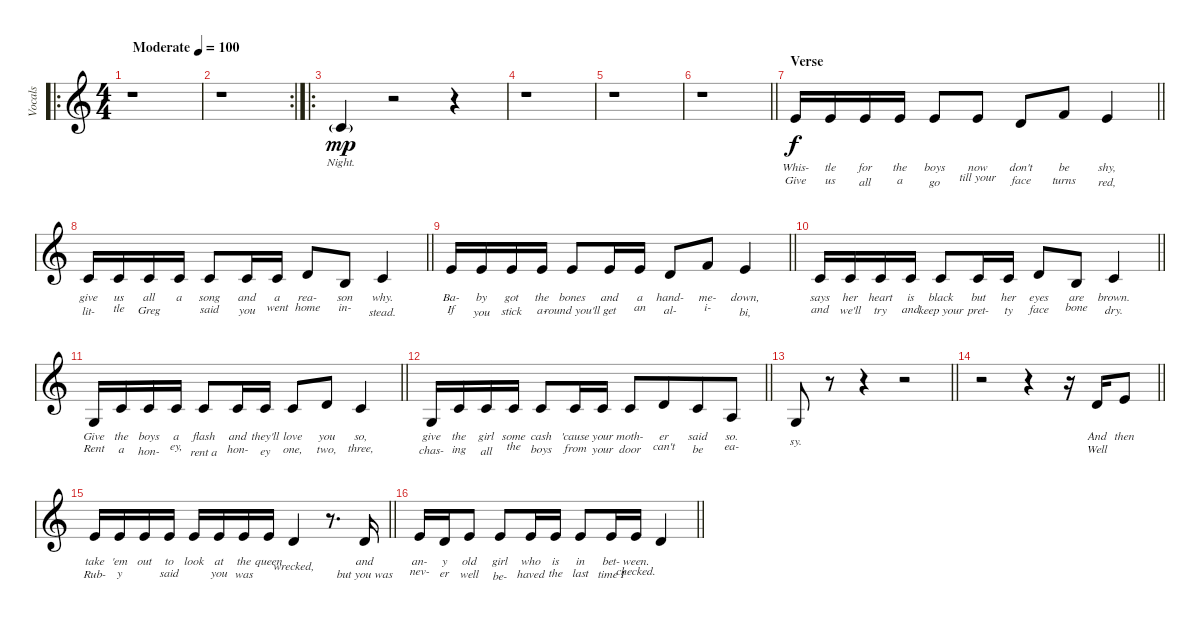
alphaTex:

\track ("Vocals" "Vocals") {instrument honkytonkpiano}
\staff {score}
\tuning (E4 B3 G3 D3 A2 E2) {hide}
\ro
\ts (4 4)
\tempo (100 "Moderate")
\clef g2
\ks c
r.1{dy mp volume 0 instrument honkytonkpiano} |
\rc 2
r.1 |
\ro
1.2{g}.4{lyrics (0 "Night.") lyrics (1 "") lyrics (2 "") lyrics (3 "") lyrics (4 "")} r.2 r.4 |
r.1 |
r.1 |
\barLineRight lightlight
r.1 |
\section ("" "Verse")
\barLineRight lightlight
0.1.16{lyrics (0 "") lyrics (1 "Whis-") lyrics (2 "Give") lyrics (3 "") lyrics (4 "") dy f volume 16} 0.1.16{lyrics (0 "") lyrics (1 "tle") lyrics (2 "us") lyrics (3 "") lyrics (4 "")} 0.1.16{lyrics (0 "") lyrics (1 "for") lyrics (2 "all") lyrics (3 "") lyrics (4 "")} 0.1.16{lyrics (0 "") lyrics (1 "the") lyrics (2 "a") lyrics (3 "") lyrics (4 "")} 0.1.8{lyrics (0 "") lyrics (1 "boys") lyrics (2 "go") lyrics (3 "") lyrics (4 "")} 0.1.8{lyrics (0 "") lyrics (1 "now") lyrics (2 "till your") lyrics (3 "") lyrics (4 "")} 3.2.8{lyrics (0 "") lyrics (1 "don't") lyrics (2 "face") lyrics (3 "") lyrics (4 "")} 1.1.8{lyrics (0 "") lyrics (1 "be") lyrics (2 "turns") lyrics (3 "") lyrics (4 "")} 0.1.4{lyrics (0 "") lyrics (1 "shy,") lyrics (2 "red,") lyrics (3 "") lyrics (4 "")} |
\barLineRight lightlight
1.2.16{lyrics (0 "") lyrics (1 "give") lyrics (2 "lit-") lyrics (3 "") lyrics (4 "")} 1.2.16{lyrics (0 "") lyrics (1 "us") lyrics (2 "tle") lyrics (3 "") lyrics (4 "")} 1.2.16{lyrics (0 "") lyrics (1 "all") lyrics (2 "Greg") lyrics (3 "") lyrics (4 "")} 1.2.16{lyrics (0 "") lyrics (1 "a") lyrics (2 "") lyrics (3 "") lyrics (4 "")} 1.2.8{lyrics (0 "") lyrics (1 "song") lyrics (2 "said") lyrics (3 "") lyrics (4 "")} 1.2.16{lyrics (0 "") lyrics (1 "and") lyrics (2 "you") lyrics (3 "") lyrics (4 "")} 1.2.16{lyrics (0 "") lyrics (1 "a") lyrics (2 "went") lyrics (3 "") lyrics (4 "")} 3.2.8{lyrics (0 "") lyrics (1 "rea-") lyrics (2 "home") lyrics (3 "") lyrics (4 "")} 0.2.8{lyrics (0 "") lyrics (1 "son") lyrics (2 "in-") lyrics (3 "") lyrics (4 "")} 1.2.4{lyrics (0 "") lyrics (1 "why.") lyrics (2 "stead.") lyrics (3 "") lyrics (4 "")} |
\barLineRight lightlight
0.1.16{lyrics (0 "") lyrics (1 "Ba-") lyrics (2 "If") lyrics (3 "") lyrics (4 "")} 0.1.16{lyrics (0 "") lyrics (1 "by") lyrics (2 "you") lyrics (3 "") lyrics (4 "")} 0.1.16{lyrics (0 "") lyrics (1 "got") lyrics (2 "stick") lyrics (3 "") lyrics (4 "")} 0.1.16{lyrics (0 "") lyrics (1 "the") lyrics (2 "a-") lyrics (3 "") lyrics (4 "")} 0.1.8{lyrics (0 "") lyrics (1 "bones") lyrics (2 "round you'll") lyrics (3 "") lyrics (4 "")} 0.1.16{lyrics (0 "") lyrics (1 "and") lyrics (2 "get") lyrics (3 "") lyrics (4 "")} 0.1.16{lyrics (0 "") lyrics (1 "a") lyrics (2 "an") lyrics (3 "") lyrics (4 "")} 3.2.8{lyrics (0 "") lyrics (1 "hand-") lyrics (2 "al-") lyrics (3 "") lyrics (4 "")} 1.1.8{lyrics (0 "") lyrics (1 "me-") lyrics (2 "i-") lyrics (3 "") lyrics (4 "")} 0.1.4{lyrics (0 "") lyrics (1 "down,") lyrics (2 "bi,") lyrics (3 "") lyrics (4 "")} |
\barLineRight lightlight
1.2.16{lyrics (0 "") lyrics (1 "says") lyrics (2 "and") lyrics (3 "") lyrics (4 "")} 1.2.16{lyrics (0 "") lyrics (1 "her") lyrics (2 "we'll") lyrics (3 "") lyrics (4 "")} 1.2.16{lyrics (0 "") lyrics (1 "heart") lyrics (2 "try") lyrics (3 "") lyrics (4 "")} 1.2.16{lyrics (0 "") lyrics (1 "is") lyrics (2 "and") lyrics (3 "") lyrics (4 "")} 1.2.8{lyrics (0 "") lyrics (1 "black") lyrics (2 "keep your") lyrics (3 "") lyrics (4 "")} 1.2.16{lyrics (0 "") lyrics (1 "but") lyrics (2 "pret-") lyrics (3 "") lyrics (4 "")} 1.2.16{lyrics (0 "") lyrics (1 "her") lyrics (2 "ty") lyrics (3 "") lyrics (4 "")} 3.2.8{lyrics (0 "") lyrics (1 "eyes") lyrics (2 "face") lyrics (3 "") lyrics (4 "")} 0.2.8{lyrics (0 "") lyrics (1 "are") lyrics (2 "bone") lyrics (3 "") lyrics (4 "")} 1.2.4{lyrics (0 "") lyrics (1 "brown.") lyrics (2 "dry.") lyrics (3 "") lyrics (4 "")} |
\barLineRight lightlight
0.3.16{lyrics (0 "") lyrics (1 "Give") lyrics (2 "Rent") lyrics (3 "") lyrics (4 "")} 1.2.16{lyrics (0 "") lyrics (1 "the") lyrics (2 "a") lyrics (3 "") lyrics (4 "")} 1.2.16{lyrics (0 "") lyrics (1 "boys") lyrics (2 "hon-") lyrics (3 "") lyrics (4 "")} 1.2.16{lyrics (0 "") lyrics (1 "a") lyrics (2 "ey,") lyrics (3 "") lyrics (4 "")} 1.2.8{lyrics (0 "") lyrics (1 "flash") lyrics (2 "rent a") lyrics (3 "") lyrics (4 "")} 1.2.16{lyrics (0 "") lyrics (1 "and") lyrics (2 "hon-") lyrics (3 "") lyrics (4 "")} 1.2.16{lyrics (0 "") lyrics (1 "they'll") lyrics (2 "ey") lyrics (3 "") lyrics (4 "")} 1.2.8{lyrics (0 "") lyrics (1 "love") lyrics (2 "one,") lyrics (3 "") lyrics (4 "")} 3.2.8{lyrics (0 "") lyrics (1 "you") lyrics (2 "two,") lyrics (3 "") lyrics (4 "")} 1.2.4{lyrics (0 "") lyrics (1 "so,") lyrics (2 "three,") lyrics (3 "") lyrics (4 "")} |
\barLineRight lightlight
0.3.16{lyrics (0 "") lyrics (1 "give") lyrics (2 "chas-") lyrics (3 "") lyrics (4 "")} 1.2.16{lyrics (0 "") lyrics (1 "the") lyrics (2 "ing") lyrics (3 "") lyrics (4 "")} 1.2.16{lyrics (0 "") lyrics (1 "girl") lyrics (2 "all") lyrics (3 "") lyrics (4 "")} 1.2.16{lyrics (0 "") lyrics (1 "some") lyrics (2 "the") lyrics (3 "") lyrics (4 "")} 1.2.8{lyrics (0 "") lyrics (1 "cash") lyrics (2 "boys") lyrics (3 "") lyrics (4 "")} 1.2.16{lyrics (0 "") lyrics (1 "'cause") lyrics (2 "from") lyrics (3 "") lyrics (4 "")} 1.2.16{lyrics (0 "") lyrics (1 "your") lyrics (2 "your") lyrics (3 "") lyrics (4 "")} 1.2.8{lyrics (0 "") lyrics (1 "moth-") lyrics (2 "door") lyrics (3 "") lyrics (4 "")} 3.2.8{lyrics (0 "") lyrics (1 "er") lyrics (2 "can't") lyrics (3 "") lyrics (4 "") beam merge} 1.2.8{lyrics (0 "") lyrics (1 "said") lyrics (2 "be") lyrics (3 "") lyrics (4 "")} 2.3.8{lyrics (0 "") lyrics (1 "so.") lyrics (2 "ea-") lyrics (3 "") lyrics (4 "")} |
\barLineRight lightlight
0.3.8{lyrics (0 "") lyrics (1 "") lyrics (2 "sy.") lyrics (3 "") lyrics (4 "")} r.8 r.4 r.2 |
\barLineRight lightlight
r.2 r.4 r.16 3.2.16{lyrics (0 "") lyrics (1 "And") lyrics (2 "Well") lyrics (3 "") lyrics (4 "")} 0.1.8{lyrics (0 "") lyrics (1 "then") lyrics (2 "") lyrics (3 "") lyrics (4 "")} |
\barLineRight lightlight
0.1.16{lyrics (0 "") lyrics (1 "take") lyrics (2 "Rub-") lyrics (3 "") lyrics (4 "")} 0.1.16{lyrics (0 "") lyrics (1 "'em") lyrics (2 "y") lyrics (3 "") lyrics (4 "")} 0.1.16{lyrics (0 "") lyrics (1 "out") lyrics (2 "") lyrics (3 "") lyrics (4 "")} 0.1.16{lyrics (0 "") lyrics (1 "to") lyrics (2 "said") lyrics (3 "") lyrics (4 "")} 0.1.16{lyrics (0 "") lyrics (1 "look") lyrics (2 "") lyrics (3 "") lyrics (4 "")} 0.1.16{lyrics (0 "") lyrics (1 "at") lyrics (2 "you") lyrics (3 "") lyrics (4 "")} 0.1.16{lyrics (0 "") lyrics (1 "the") lyrics (2 "was") lyrics (3 "") lyrics (4 "")} 0.1.16{lyrics (0 "") lyrics (1 "queen") lyrics (2 "") lyrics (3 "") lyrics (4 "")} 3.2.4{lyrics (0 "") lyrics (1 "") lyrics (2 "wrecked,") lyrics (3 "") lyrics (4 "")} r.8{d} 3.2.16{lyrics (0 "") lyrics (1 "and") lyrics (2 "but you was") lyrics (3 "") lyrics (4 "")} |
\barLineRight lightlight
0.1.16{lyrics (0 "") lyrics (1 "an-") lyrics (2 "nev-") lyrics (3 "") lyrics (4 "")} 3.2.16{lyrics (0 "") lyrics (1 "y") lyrics (2 "er") lyrics (3 "") lyrics (4 "")} 0.1.8{lyrics (0 "") lyrics (1 "old") lyrics (2 "well") lyrics (3 "") lyrics (4 "")} 0.1.8{lyrics (0 "") lyrics (1 "girl") lyrics (2 "be-") lyrics (3 "") lyrics (4 "")} 0.1.16{lyrics (0 "") lyrics (1 "who") lyrics (2 "haved") lyrics (3 "") lyrics (4 "")} 0.1.16{lyrics (0 "") lyrics (1 "is") lyrics (2 "the") lyrics (3 "") lyrics (4 "")} 0.1.8{lyrics (0 "") lyrics (1 "in") lyrics (2 "last") lyrics (3 "") lyrics (4 "")} 0.1.16{lyrics (0 "") lyrics (1 "bet-") lyrics (2 "time I") lyrics (3 "") lyrics (4 "")} 0.1.16{lyrics (0 "") lyrics (1 "ween.") lyrics (2 "checked.") lyrics (3 "") lyrics (4 "")} 3.2.4{lyrics (0 "") lyrics (1 "") lyrics (2 "") lyrics (3 "") lyrics (4 "")}
